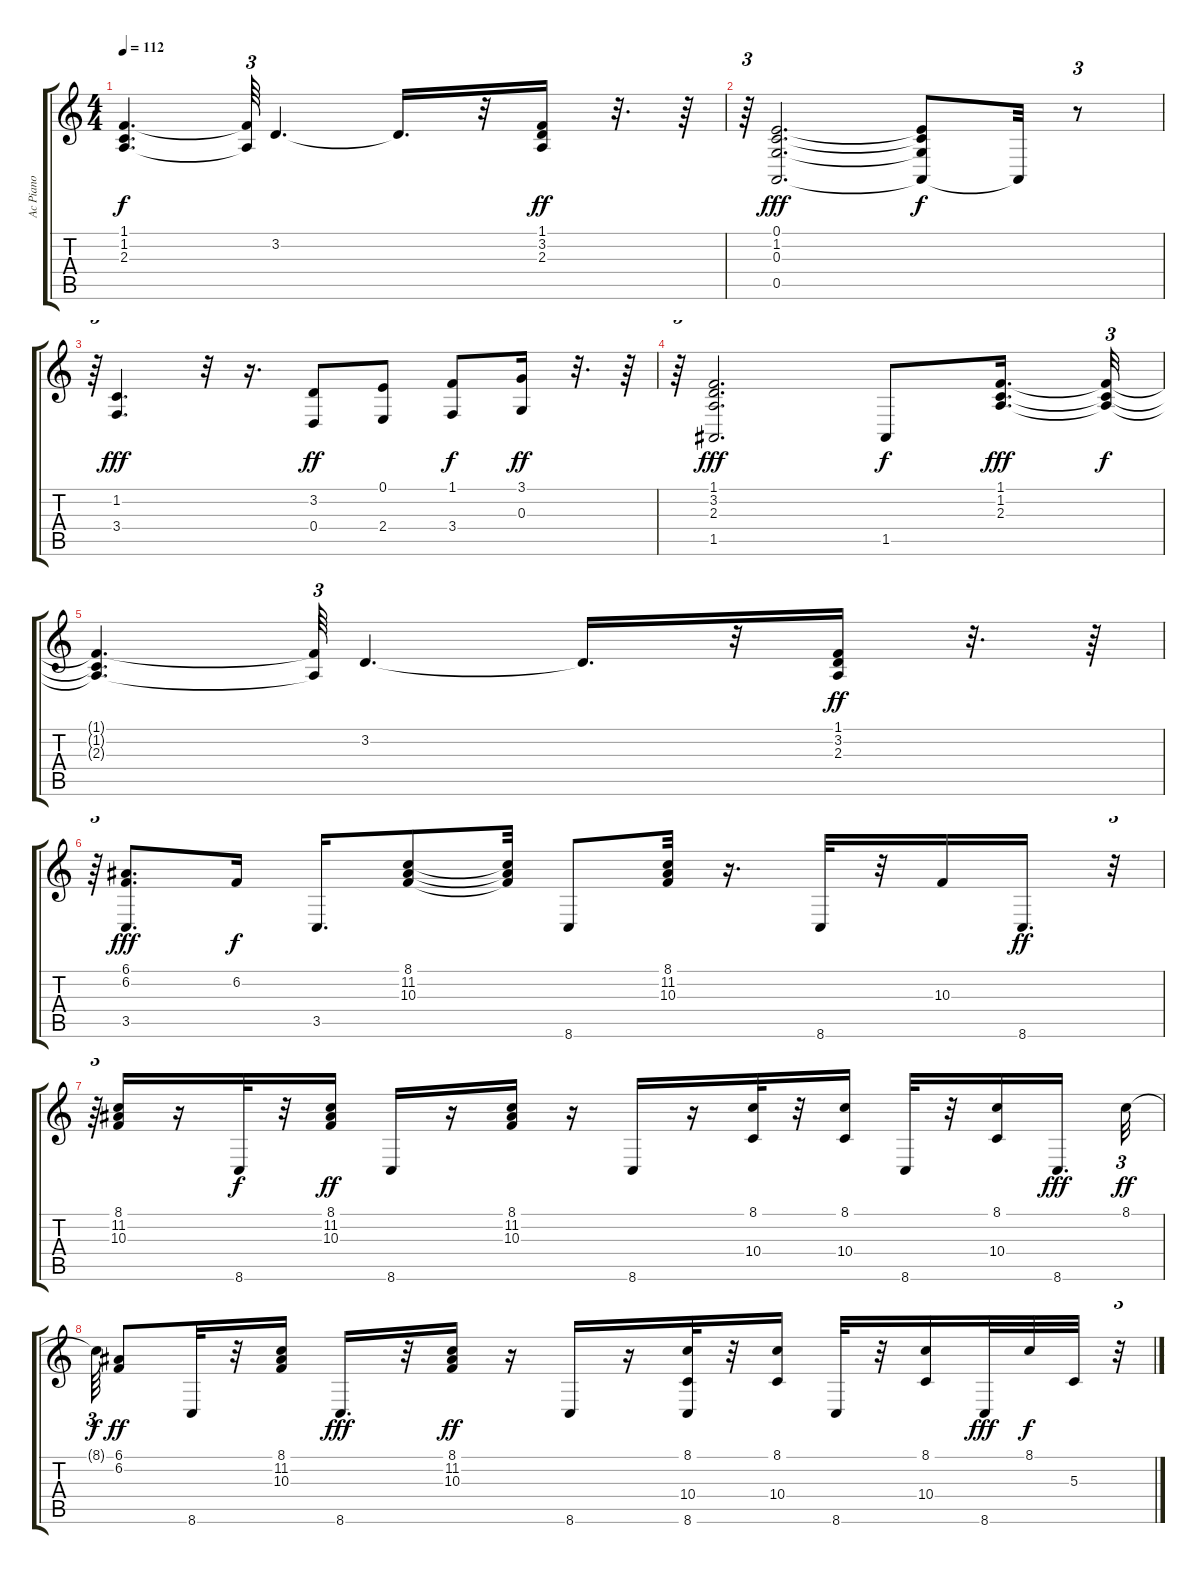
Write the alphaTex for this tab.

\track ("Ac Piano" "Ac Piano") {instrument brightacousticpiano}
\staff {score tabs}
\tuning (E4 B3 G3 D3 A2 E2) {hide}
\ts (4 4)
\tempo 112
\clef g2
\ks c
(1.1{t} 1.2{t} 2.3{t}).4{d dy f} (1.1{t} 2.3{t}).64{tu (3 2)} 3.2.4{d} 3.2{t}.16{d} r.32 (1.1 3.2 2.3).16{dy ff} r.32{d} r.64 |
r.64{tu (3 2)} (0.1 1.2 0.3 0.5).2{d dy fff} (0.1{t} 1.2{t} 0.3{t} 0.5{t}).8{dy f} 0.5{t}.32 r.8{tu (3 2)} |
r.64{tu (3 2)} (1.2 3.4).4{d dy fff} r.32 r.16{d} (3.2 0.4).8{dy ff} (0.1 2.4).8 (1.1 3.4).8{dy f} (3.1 0.3).16{dy ff} r.32{d} r.64 |
r.64{tu (3 2)} (1.1 3.2 2.3 1.5).2{d dy fff} 1.5.8{dy f} (1.1 1.2 2.3).16{d dy fff} (1.1{t} 1.2{t} 2.3{t}).32{tu (3 2) dy f} |
(1.1{t} 1.2{t} 2.3{t}).4{d} (1.1{t} 2.3{t}).64{tu (3 2)} 3.2.4{d} 3.2{t}.16{d} r.32 (1.1 3.2 2.3).16{dy ff} r.32{d} r.64 |
r.64{tu (3 2)} (6.1 6.2 3.5).8{d dy fff} 6.2.16{dy f} 3.5.16{d} (8.1 11.2 10.3).8 (8.1{t} 11.2{t} 10.3{t}).32 8.6.8 (8.1 11.2 10.3).32 r.16{d} 8.6.32 r.32 10.3.16 8.6.16{d dy ff} r.32{tu (3 2)} |
r.64{tu (3 2)} (8.1 11.2 10.3).16 r.16 8.6.32{dy f} r.32 (8.1 11.2 10.3).16{dy ff} 8.6.16 r.16 (8.1 11.2 10.3).16 r.16 8.6.16 r.16 (8.1 10.4).32 r.32 (8.1 10.4).16 8.6.32 r.32 (8.1 10.4).16 8.6.16{d dy fff} 8.1.32{tu (3 2) dy ff} |
8.1{t}.64{tu (3 2) dy f} (6.1 6.2).8{dy ff} 8.6.32 r.32 (8.1 11.2 10.3).16 8.6.16{d dy fff} r.32 (8.1 11.2 10.3).16{dy ff} r.16 8.6.16 r.16 (8.1 10.4 8.6).32 r.32 (8.1 10.4).16 8.6.32 r.32 (8.1 10.4).16 8.6.32{dy fff} 8.1.32{dy f} 5.3.32 r.32{tu (3 2)}
